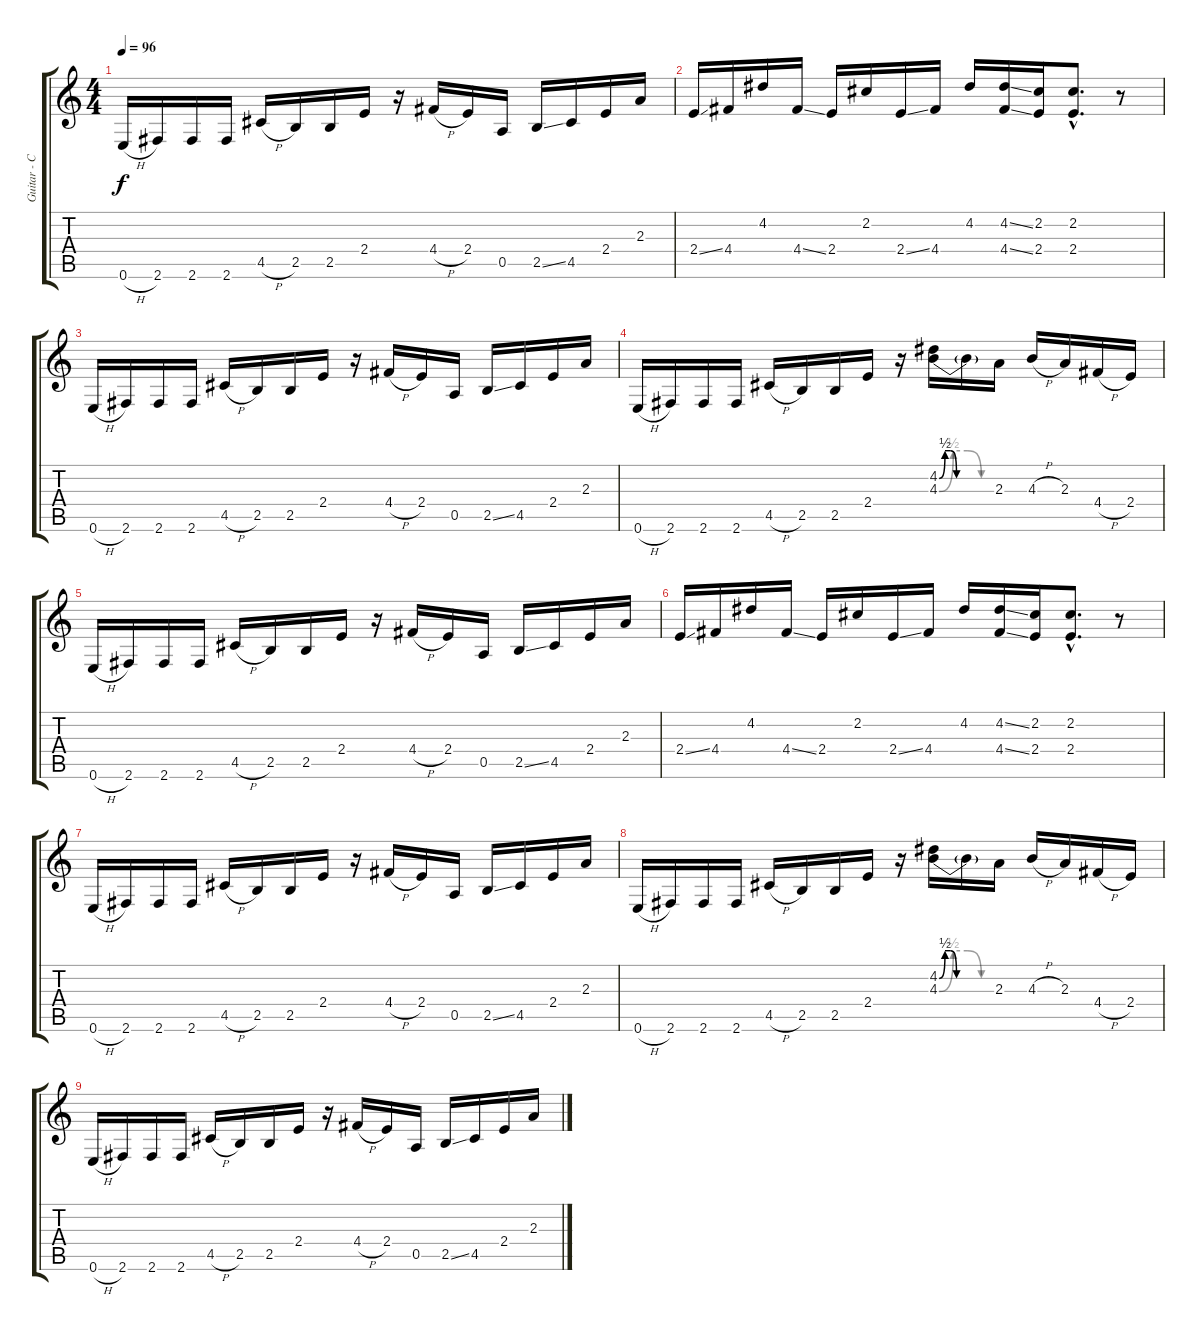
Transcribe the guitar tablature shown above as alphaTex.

\track ("Guitar - Clean" "Guitar - C") {instrument electricguitarclean}
\staff {score tabs}
\tuning (E4 B3 G3 D3 A2 E2) {hide}
\ts (4 4)
\tempo 96
\clef g2
\ks c
0.6{h}.16{dy f} 2.6.16 2.6.16 2.6.16 4.5{h}.16 2.5.16 2.5.16 2.4.16 r.16 4.4{h}.16 2.4.16 0.5.16 2.5{ss}.16 4.5.16 2.4.16 2.3.16 |
2.4{ss}.16 4.4.16 4.2.16 4.4{ss}.16 2.4.16 2.2.16 2.4{ss}.16 4.4.16 4.2.16 (4.2{ss} 4.4{ss}).16 (2.2 2.4).16 (2.2{hac} 2.4{hac}).8{d} r.8 |
0.6{h}.16 2.6.16 2.6.16 2.6.16 4.5{h}.16 2.5.16 2.5.16 2.4.16 r.16 4.4{h}.16 2.4.16 0.5.16 2.5{ss}.16 4.5.16 2.4.16 2.3.16 |
0.6{h}.16 2.6.16 2.6.16 2.6.16 4.5{h}.16 2.5.16 2.5.16 2.4.16 r.16 (4.2{be (custom 0 0 15 2 30 2 45 0 60 0)} 4.3{be (custom 0 0 15 2 30 2 45 0 60 0)}).16 4.3{t}.16 2.3.16 4.3{h}.16 2.3.16 4.4{h}.16 2.4.16 |
0.6{h}.16 2.6.16 2.6.16 2.6.16 4.5{h}.16 2.5.16 2.5.16 2.4.16 r.16 4.4{h}.16 2.4.16 0.5.16 2.5{ss}.16 4.5.16 2.4.16 2.3.16 |
2.4{ss}.16 4.4.16 4.2.16 4.4{ss}.16 2.4.16 2.2.16 2.4{ss}.16 4.4.16 4.2.16 (4.2{ss} 4.4{ss}).16 (2.2 2.4).16 (2.2{hac} 2.4{hac}).8{d} r.8 |
0.6{h}.16 2.6.16 2.6.16 2.6.16 4.5{h}.16 2.5.16 2.5.16 2.4.16 r.16 4.4{h}.16 2.4.16 0.5.16 2.5{ss}.16 4.5.16 2.4.16 2.3.16 |
0.6{h}.16 2.6.16 2.6.16 2.6.16 4.5{h}.16 2.5.16 2.5.16 2.4.16 r.16 (4.2{be (custom 0 0 15 2 30 2 45 0 60 0)} 4.3{be (custom 0 0 15 2 30 2 45 0 60 0)}).16 4.3{t}.16 2.3.16 4.3{h}.16 2.3.16 4.4{h}.16 2.4.16 |
0.6{h}.16 2.6.16 2.6.16 2.6.16 4.5{h}.16 2.5.16 2.5.16 2.4.16 r.16 4.4{h}.16 2.4.16 0.5.16 2.5{ss}.16 4.5.16 2.4.16 2.3.16
